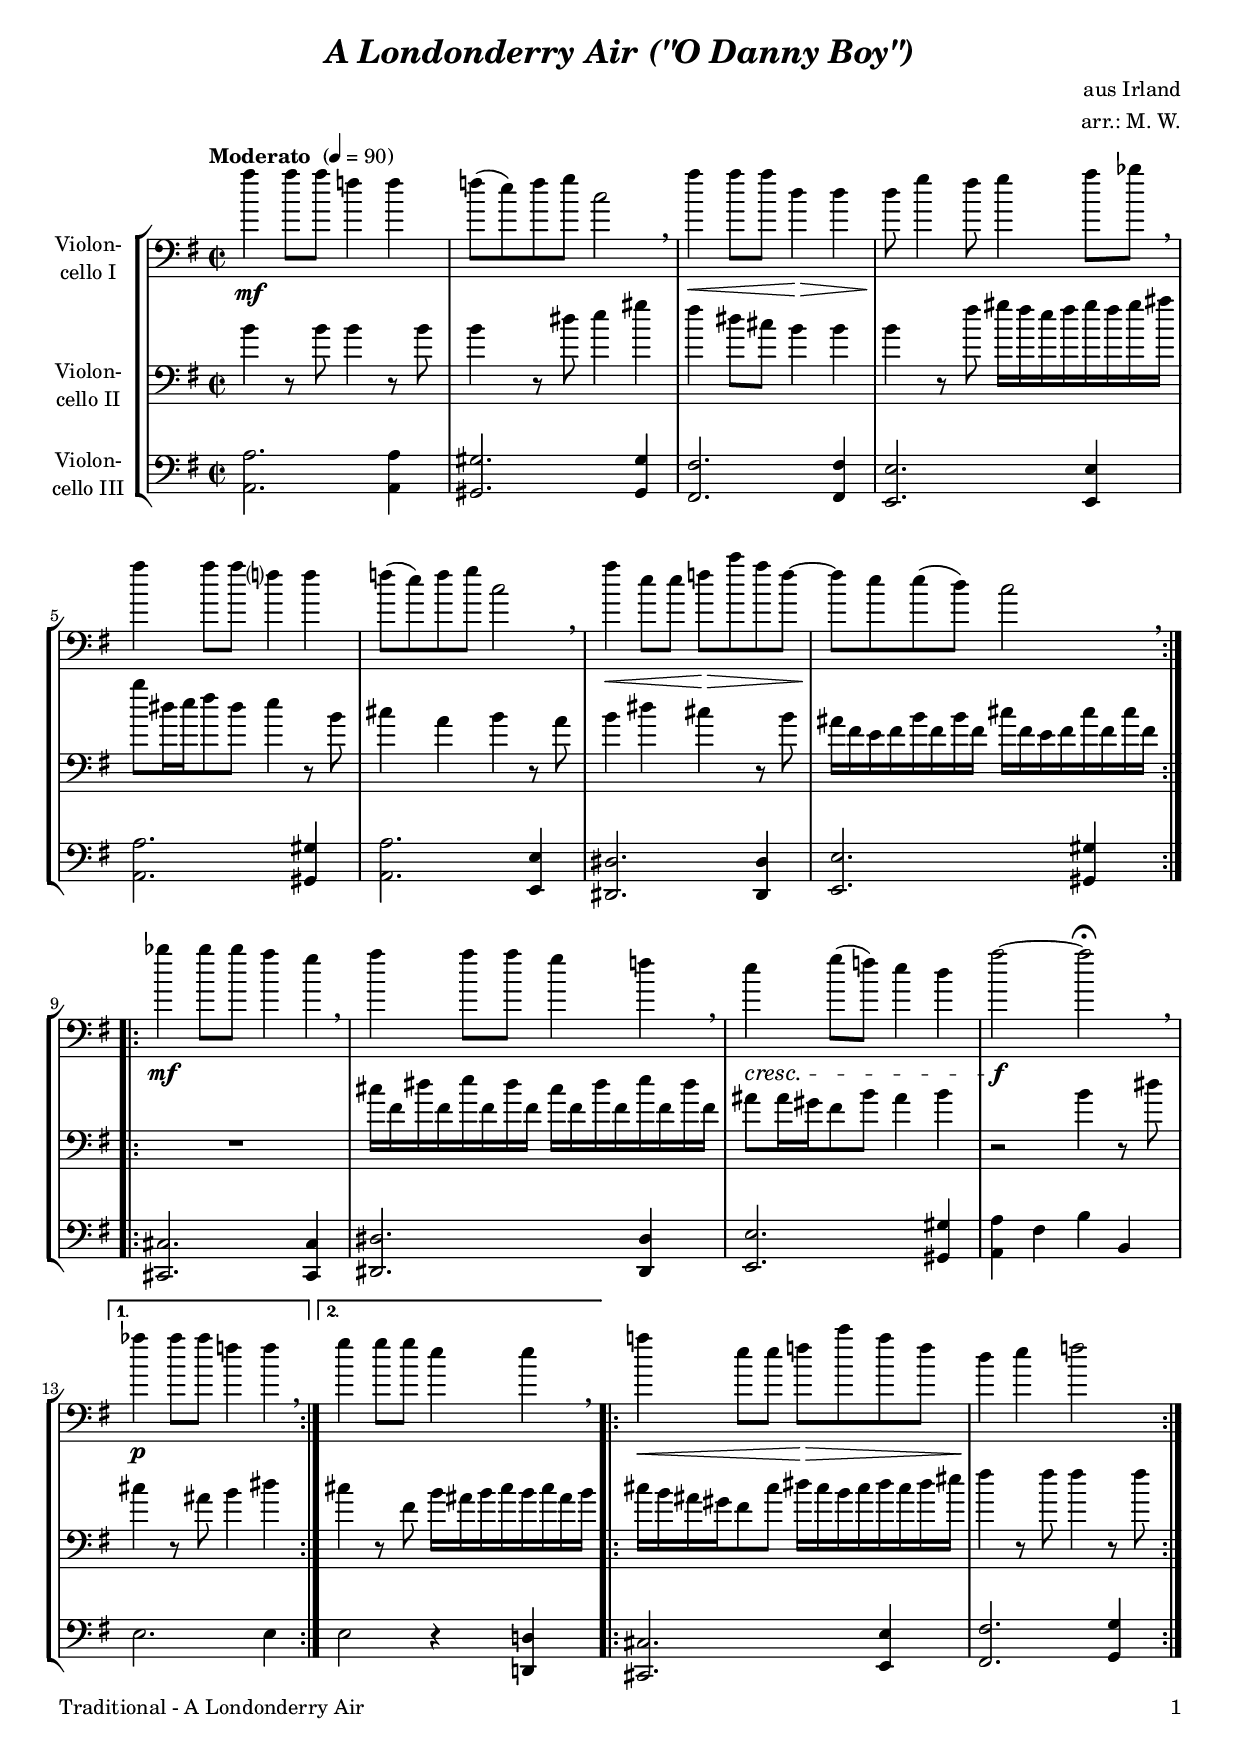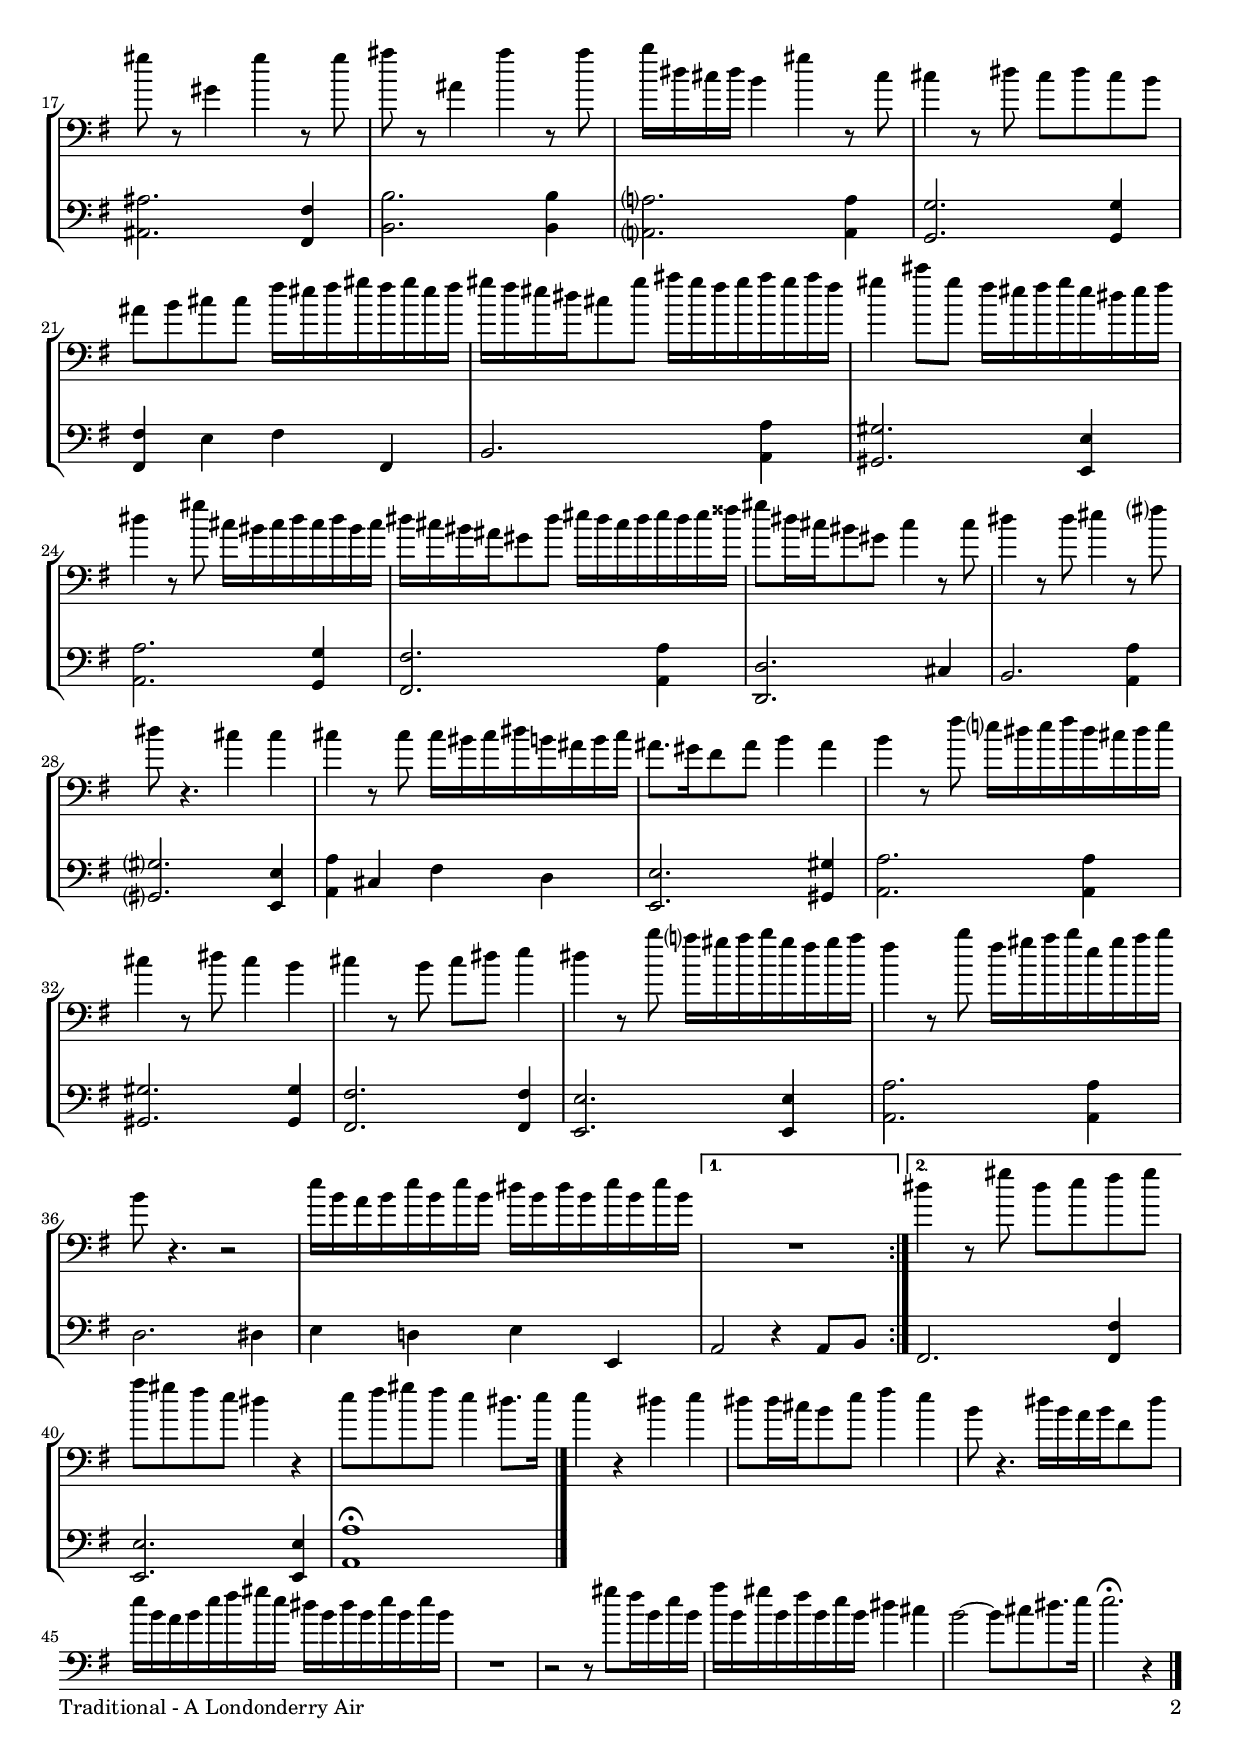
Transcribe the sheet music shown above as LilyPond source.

\version "2.24.1"
\include "deutsch.ly"

#(set-global-staff-size 18)

\header {
  title     = \markup \bold \italic "A Londonderry Air (\"O Danny Boy\")"
  composer  = "aus Irland"
  arranger  = "arr.: M. W."
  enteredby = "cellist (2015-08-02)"
}

voiceconsts = {
  \key f \major
  \time 2/2
  \clef "bass"
  %\numericTimeSignature
  \compressEmptyMeasures
  % Set default beaming for all staves
%  \set Timing.beamExceptions = #'()
%  \set Timing.baseMoment     = #(ly:make-moment 1 4)
%  \set Timing.beatStructure  = #'(1 1 1 1)
%  \slurDashed 
  \tempo "Moderato " 4=90
}

mist = "string ensemble 1"
mivl = "violin"
miba = "cello"
mipz = "pizzicato strings"

\include "v1.ily"
\include "v2.ily"
\include "v3.ily"

music = \new StaffGroup <<
      \new Staff {
        \set Staff.midiInstrument = \miba
        \set Staff.instrumentName = \markup \center-column { "Violon-" "cello I" }
        \transpose f g { \va }
      }

      \new Staff {
        \set Staff.midiInstrument = \miba
        \set Staff.instrumentName = \markup \center-column { "Violon-" "cello II" }
        \transpose f g { \vb }
      }

      \new Staff {
        \set Staff.midiInstrument = \miba
        \set Staff.instrumentName = \markup \center-column { "Violon-" "cello III" }
        \transpose f g { \vc }
      }
>>

\book {
   \paper {
    print-page-number = ##t
    print-first-page-number = ##t
    ragged-last-bottom = ##f
    oddHeaderMarkup = \markup \null
    evenHeaderMarkup = \markup \null
    oddFooterMarkup = \markup {
      \fill-line {
        \if \should-print-page-number
        "Traditional - A Londonderry Air" \fromproperty #'page:page-number-string
      }
    }
    evenFooterMarkup = \oddFooterMarkup
  } \score {
    \music
    \layout {}
  }

  \score {
    \unfoldRepeats \music

    \midi {
      \context {
        \Score
      }
    }
  }
}